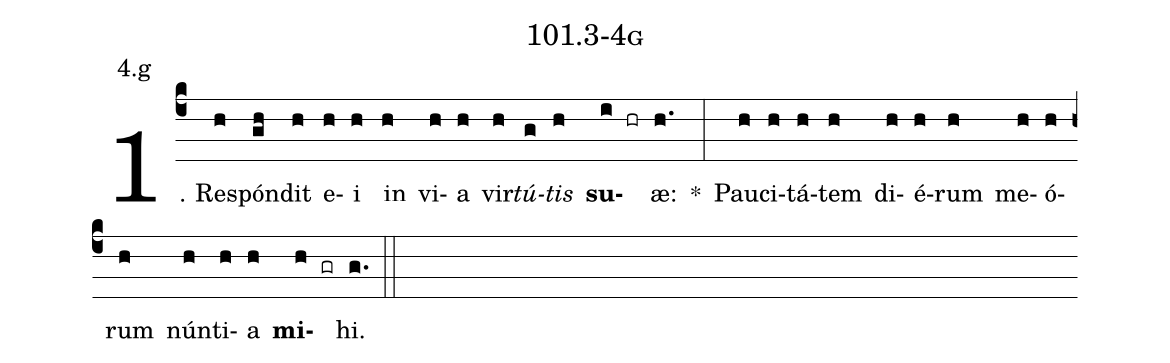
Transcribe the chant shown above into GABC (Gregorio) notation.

name: 101.3-4g;
annotation: 4.g;
%%
(c4)1. Re(h)spón(gh)dit(h) e(h)i(h) in(h) vi(h)a(h) vir(h)<i>tú</i>(g)<i>tis</i>(h) <b>su</b>(i hr)æ:(h.) *(:) Pau(h)ci(h)tá(h)tem(h) di(h)é(h)rum(h) me(h)ó(h)rum(h) nún(h)ti(h)a(h) <b>mi</b>(h gr)hi.(g.) (::)


%E(h) u(h) o(h) u(h) a(h) e.(g.) (::)
